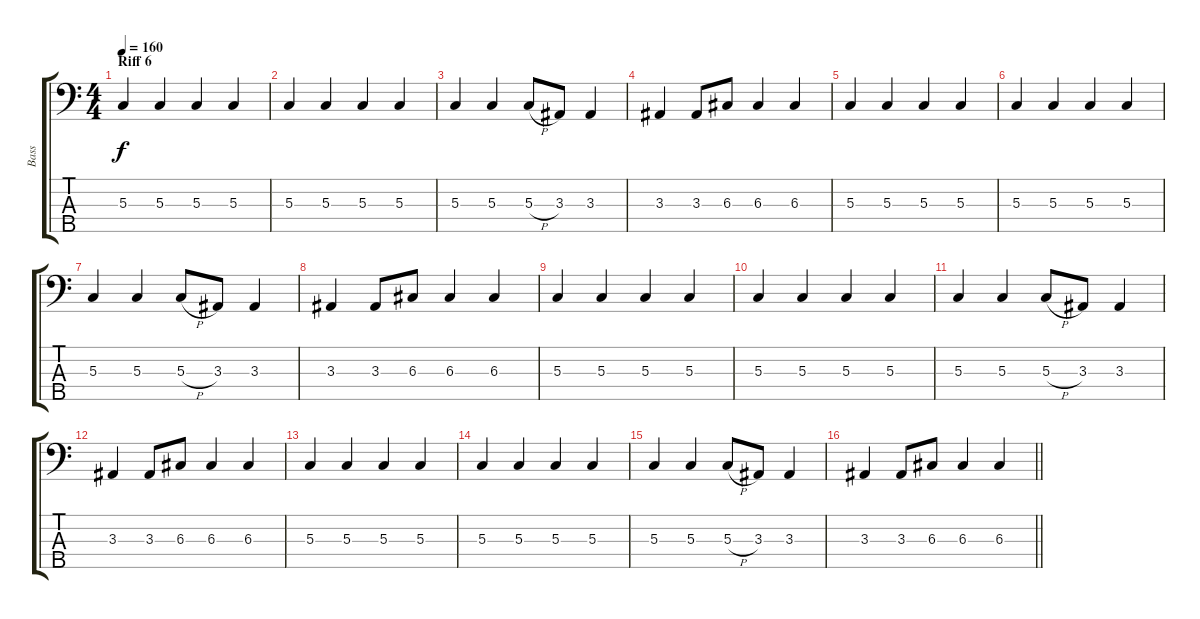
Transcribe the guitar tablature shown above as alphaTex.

\track (" Bass" " Bass") {instrument electricbassfinger}
\staff {score tabs}
\tuning (F2 C2 G1 D1 A0) {hide}
\ts (4 4)
\section ("" "Riff 6")
\tempo 160
\clef f4
\ks c
5.3.4{dy f} 5.3.4 5.3.4 5.3.4 |
5.3.4 5.3.4 5.3.4 5.3.4 |
5.3.4 5.3.4 5.3{h}.8 3.3.8 3.3.4 |
3.3.4 3.3.8 6.3.8 6.3.4 6.3.4 |
5.3.4 5.3.4 5.3.4 5.3.4 |
5.3.4 5.3.4 5.3.4 5.3.4 |
5.3.4 5.3.4 5.3{h}.8 3.3.8 3.3.4 |
3.3.4 3.3.8 6.3.8 6.3.4 6.3.4 |
5.3.4 5.3.4 5.3.4 5.3.4 |
5.3.4 5.3.4 5.3.4 5.3.4 |
5.3.4 5.3.4 5.3{h}.8 3.3.8 3.3.4 |
3.3.4 3.3.8 6.3.8 6.3.4 6.3.4 |
5.3.4 5.3.4 5.3.4 5.3.4 |
5.3.4 5.3.4 5.3.4 5.3.4 |
5.3.4 5.3.4 5.3{h}.8 3.3.8 3.3.4 |
\barLineRight lightlight
3.3.4 3.3.8 6.3.8 6.3.4 6.3.4
